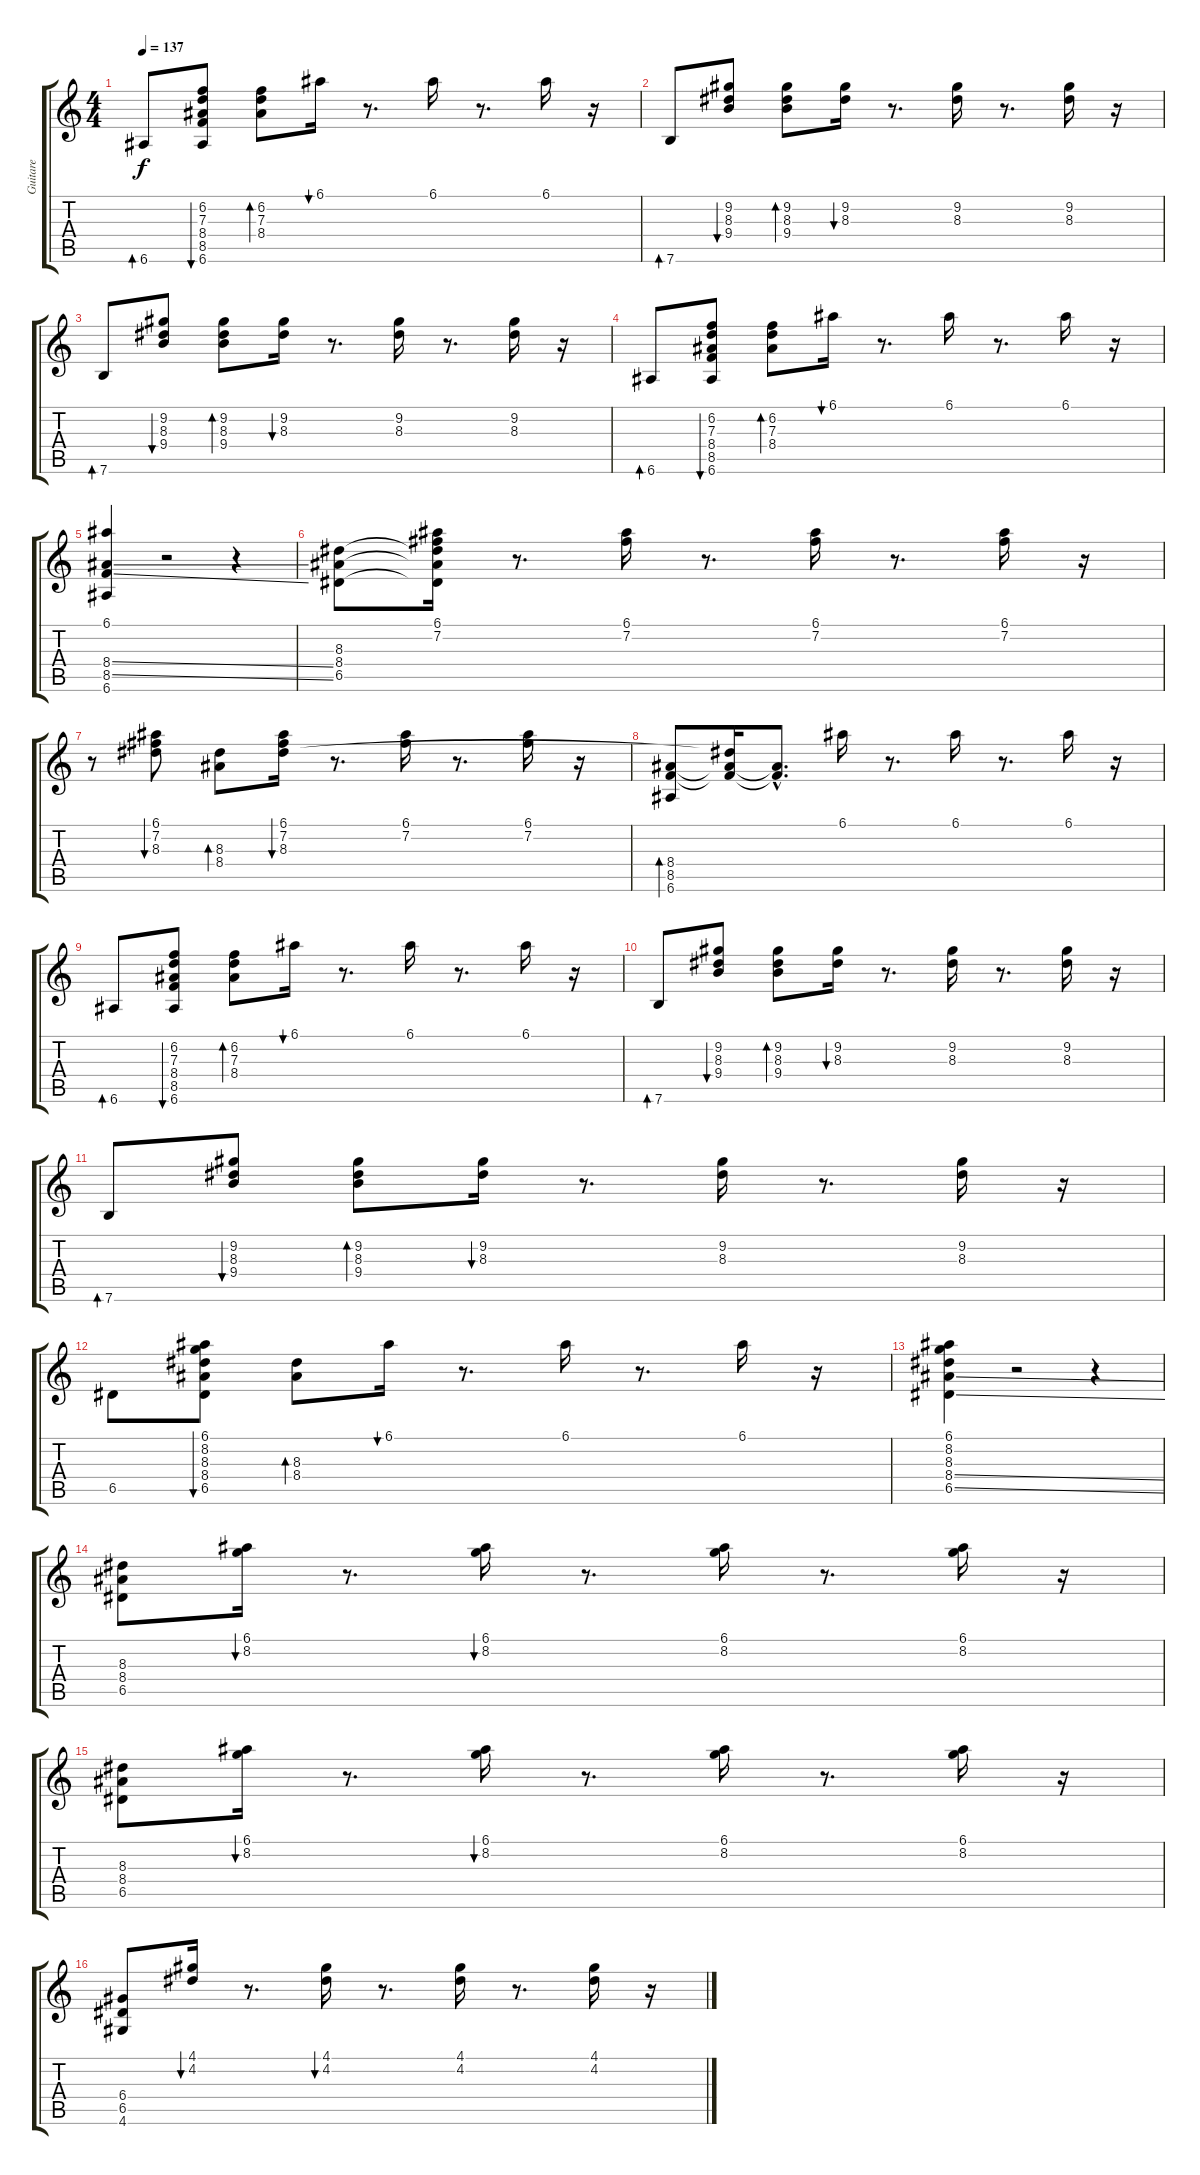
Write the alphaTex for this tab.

\track ("Guitare " "Guitare ") {instrument electricguitarjazz}
\staff {score tabs}
\tuning (E4 B3 G3 D3 A2 E2) {hide}
\ts (4 4)
\tempo 137
\clef g2
\ks c
6.6.8{bd 120 dy f} (6.2 7.3 8.4 8.5 6.6).8{bu 120} (6.2 7.3 8.4).8{bd 120} 6.1.16{bu 120} r.8{d} 6.1.16 r.8{d} 6.1.16 r.16 |
7.6.8{bd 120} (9.2 8.3 9.4).8{bu 120} (9.2 8.3 9.4).8{bd 120} (9.2 8.3).16{bu 120} r.8{d} (9.2 8.3).16 r.8{d} (9.2 8.3).16 r.16 |
7.6.8{bd 120} (9.2 8.3 9.4).8{bu 120} (9.2 8.3 9.4).8{bd 120} (9.2 8.3).16{bu 120} r.8{d} (9.2 8.3).16 r.8{d} (9.2 8.3).16 r.16 |
6.6.8{bd 120} (6.2 7.3 8.4 8.5 6.6).8{bu 120} (6.2 7.3 8.4).8{bd 120} 6.1.16{bu 120} r.8{d} 6.1.16 r.8{d} 6.1.16 r.16 |
(6.1 8.4{ss} 8.5{ss} 6.6).4 r.2 r.4 |
(8.3 8.4 6.5).8 (6.1 7.2 8.3{t} 8.4{t} 6.5{t}).16 r.8{d} (6.1 7.2).16 r.8{d} (6.1 7.2).16 r.8{d} (6.1 7.2).16 r.16 |
r.8 (6.1 7.2 8.3).8{bu 120} (8.3 8.4).8{bd 120} (6.1 7.2 8.3).16{bu 120} r.8{d} (6.1 7.2).16 r.8{d} (6.1 7.2).16 r.16 |
(8.4 8.5 6.6).8{bd 120} (8.3{t} 8.4{t} 8.5{t}).16 (8.4{hac t} 8.5{hac t}).8{d} 6.1.16 r.8{d} 6.1.16 r.8{d} 6.1.16 r.16 |
6.6.8{bd 120} (6.2 7.3 8.4 8.5 6.6).8{bu 120} (6.2 7.3 8.4).8{bd 120} 6.1.16{bu 120} r.8{d} 6.1.16 r.8{d} 6.1.16 r.16 |
7.6.8{bd 120} (9.2 8.3 9.4).8{bu 120} (9.2 8.3 9.4).8{bd 120} (9.2 8.3).16{bu 120} r.8{d} (9.2 8.3).16 r.8{d} (9.2 8.3).16 r.16 |
7.6.8{bd 120} (9.2 8.3 9.4).8{bu 120} (9.2 8.3 9.4).8{bd 120} (9.2 8.3).16{bu 120} r.8{d} (9.2 8.3).16 r.8{d} (9.2 8.3).16 r.16 |
6.5.8 (6.1 8.2 8.3 8.4 6.5).8{bu 120} (8.3 8.4).8{bd 120} 6.1.16{bu 120} r.8{d} 6.1.16 r.8{d} 6.1.16 r.16 |
(6.1 8.2 8.3 8.4{ss} 6.5{ss}).4 r.2 r.4 |
(8.3 8.4 6.5).8 (6.1 8.2).16{bu 120} r.8{d} (6.1 8.2).16{bu 120} r.8{d} (6.1 8.2).16 r.8{d} (6.1 8.2).16 r.16 |
(8.3 8.4 6.5).8 (6.1 8.2).16{bu 120} r.8{d} (6.1 8.2).16{bu 120} r.8{d} (6.1 8.2).16 r.8{d} (6.1 8.2).16 r.16 |
(6.4 6.5 4.6).8 (4.1 4.2).16{bu 120} r.8{d} (4.1 4.2).16{bu 120} r.8{d} (4.1 4.2).16 r.8{d} (4.1 4.2).16 r.16
